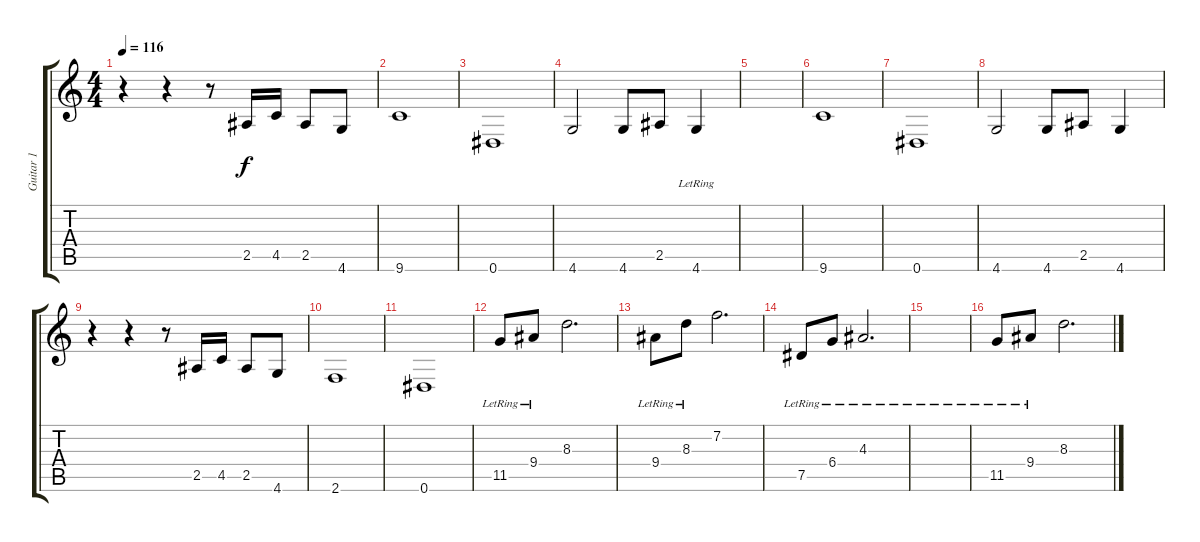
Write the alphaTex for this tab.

\track ("Guitar 1" "Guitar 1") {instrument electricguitarjazz bank 255}
\staff {score tabs}
\tuning (Eb4 Bb3 Gb3 Db3 Ab2 Eb2) {hide}
\ts (4 4)
\tempo 116
\clef g2
\ks c
r.4{dy f} r.4 r.8 2.5.16 4.5.16 2.5.8 4.6.8 |
9.6.1 |
0.6.1 |
4.6.2 4.6.8 2.5.8 4.6{lr}.4 |
|
9.6.1 |
0.6.1 |
4.6.2 4.6.8 2.5.8 4.6.4 |
r.4 r.4 r.8 2.5.16 4.5.16 2.5.8 4.6.8 |
2.6.1 |
0.6.1 |
11.5{lr}.8 9.4{lr}.8 8.3.2{d} |
9.4{lr}.8 8.3{lr}.8 7.2.2{d} |
7.5{lr}.8 6.4{lr}.8 4.3{lr}.2{d} |
|
11.5{lr}.8 9.4{lr}.8 8.3.2{d}
